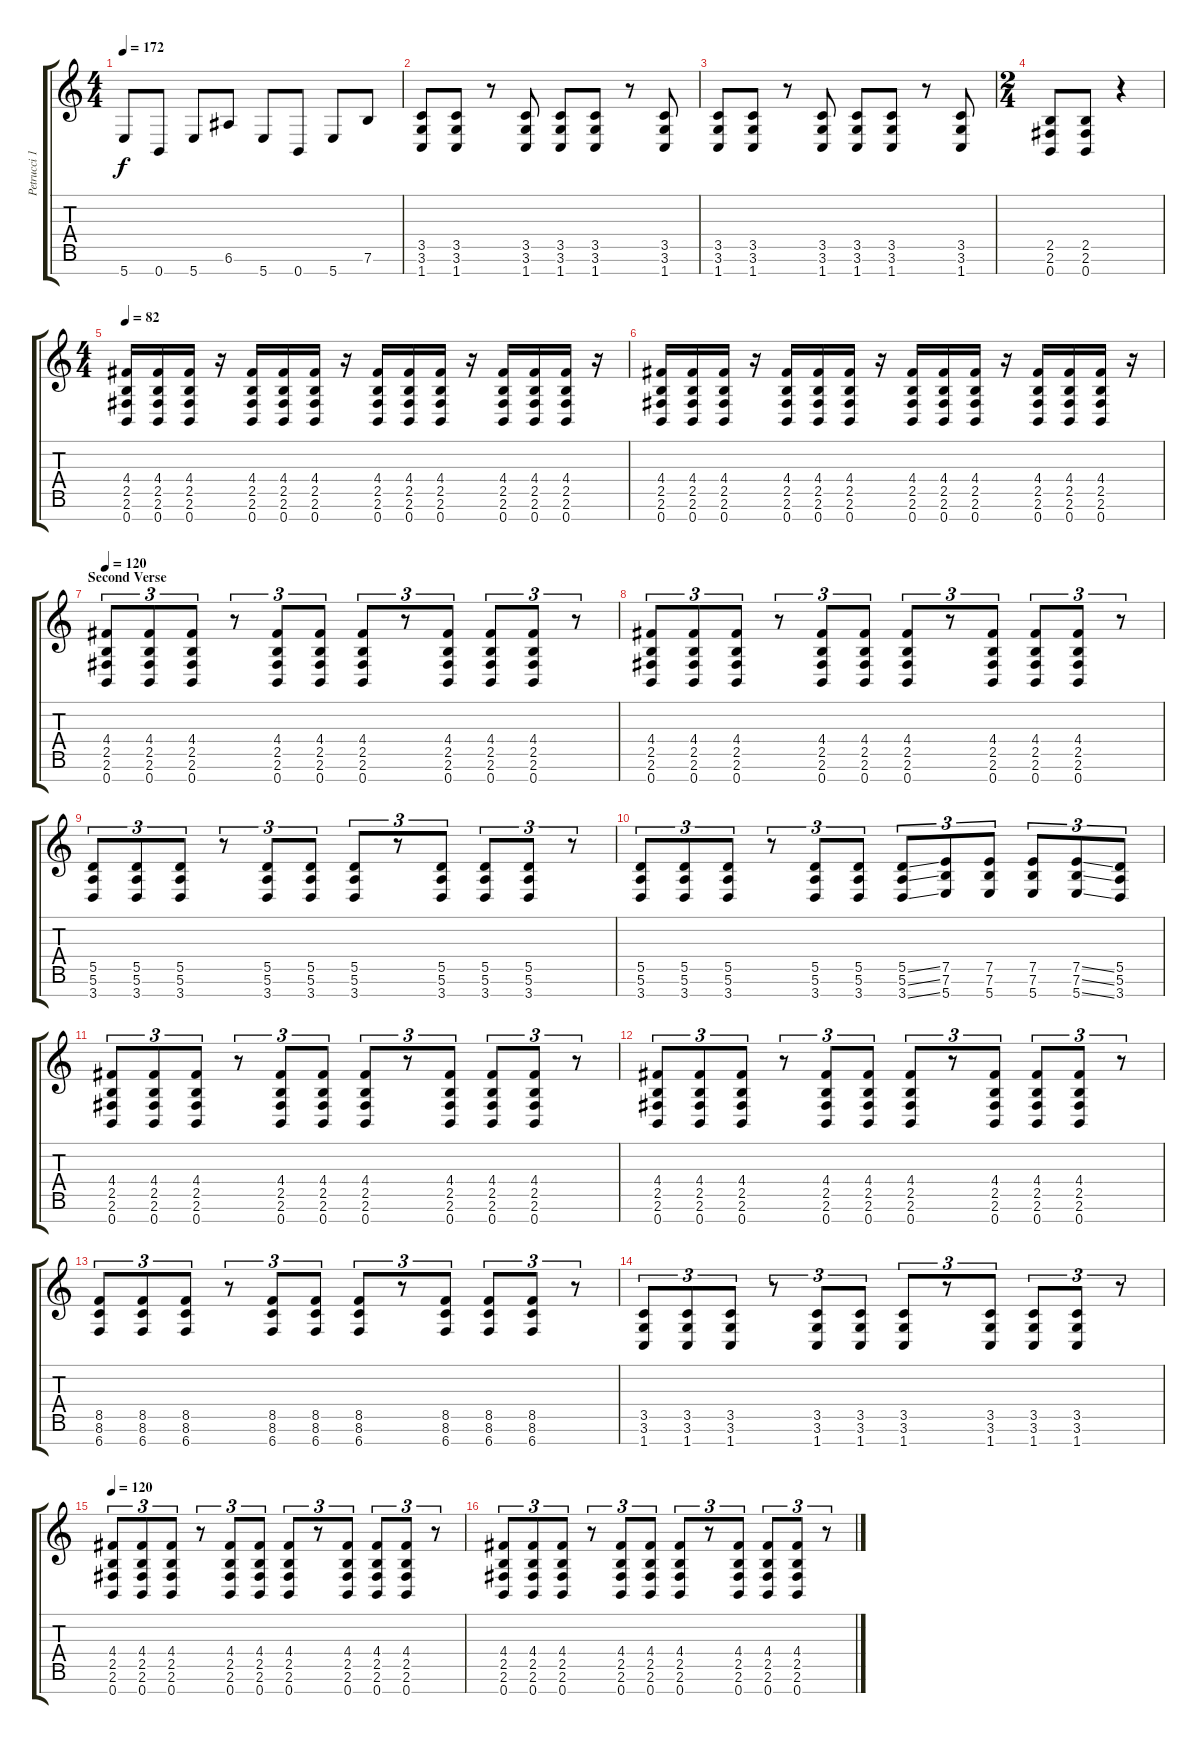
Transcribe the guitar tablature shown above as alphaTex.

\track ("Petrucci 1" "Petrucci 1") {instrument overdrivenguitar}
\staff {score tabs}
\tuning (E4 B3 G3 D3 A2 E2 B1) {hide}
\ts (4 4)
\tempo 172
\clef g2
\ks c
5.7.8{dy f} 0.7.8 5.7.8 6.6.8 5.7.8 0.7.8 5.7.8 7.6.8 |
(3.5 3.6 1.7).8 (3.5 3.6 1.7).8 r.8 (3.5 3.6 1.7).8 (3.5 3.6 1.7).8 (3.5 3.6 1.7).8 r.8 (3.5 3.6 1.7).8 |
(3.5 3.6 1.7).8 (3.5 3.6 1.7).8 r.8 (3.5 3.6 1.7).8 (3.5 3.6 1.7).8 (3.5 3.6 1.7).8 r.8 (3.5 3.6 1.7).8 |
\ts (2 4)
(2.5 2.6 0.7).8 (2.5 2.6 0.7).8 r.4 |
\ts (4 4)
\tempo 82
(4.4 2.5 2.6 0.7).16 (4.4 2.5 2.6 0.7).16 (4.4 2.5 2.6 0.7).16 r.16 (4.4 2.5 2.6 0.7).16 (4.4 2.5 2.6 0.7).16 (4.4 2.5 2.6 0.7).16 r.16 (4.4 2.5 2.6 0.7).16 (4.4 2.5 2.6 0.7).16 (4.4 2.5 2.6 0.7).16 r.16 (4.4 2.5 2.6 0.7).16 (4.4 2.5 2.6 0.7).16 (4.4 2.5 2.6 0.7).16 r.16 |
(4.4 2.5 2.6 0.7).16 (4.4 2.5 2.6 0.7).16 (4.4 2.5 2.6 0.7).16 r.16 (4.4 2.5 2.6 0.7).16 (4.4 2.5 2.6 0.7).16 (4.4 2.5 2.6 0.7).16 r.16 (4.4 2.5 2.6 0.7).16 (4.4 2.5 2.6 0.7).16 (4.4 2.5 2.6 0.7).16 r.16 (4.4 2.5 2.6 0.7).16 (4.4 2.5 2.6 0.7).16 (4.4 2.5 2.6 0.7).16 r.16 |
\section ("" "Second Verse")
\tempo 120
(4.4 2.5 2.6 0.7).8{tu (3 2)} (4.4 2.5 2.6 0.7).8{tu (3 2)} (4.4 2.5 2.6 0.7).8{tu (3 2)} r.8{tu (3 2)} (4.4 2.5 2.6 0.7).8{tu (3 2)} (4.4 2.5 2.6 0.7).8{tu (3 2)} (4.4 2.5 2.6 0.7).8{tu (3 2)} r.8{tu (3 2)} (4.4 2.5 2.6 0.7).8{tu (3 2)} (4.4 2.5 2.6 0.7).8{tu (3 2)} (4.4 2.5 2.6 0.7).8{tu (3 2)} r.8{tu (3 2)} |
(4.4 2.5 2.6 0.7).8{tu (3 2)} (4.4 2.5 2.6 0.7).8{tu (3 2)} (4.4 2.5 2.6 0.7).8{tu (3 2)} r.8{tu (3 2)} (4.4 2.5 2.6 0.7).8{tu (3 2)} (4.4 2.5 2.6 0.7).8{tu (3 2)} (4.4 2.5 2.6 0.7).8{tu (3 2)} r.8{tu (3 2)} (4.4 2.5 2.6 0.7).8{tu (3 2)} (4.4 2.5 2.6 0.7).8{tu (3 2)} (4.4 2.5 2.6 0.7).8{tu (3 2)} r.8{tu (3 2)} |
(5.5 5.6 3.7).8{tu (3 2)} (5.5 5.6 3.7).8{tu (3 2)} (5.5 5.6 3.7).8{tu (3 2)} r.8{tu (3 2)} (5.5 5.6 3.7).8{tu (3 2)} (5.5 5.6 3.7).8{tu (3 2)} (5.5 5.6 3.7).8{tu (3 2)} r.8{tu (3 2)} (5.5 5.6 3.7).8{tu (3 2)} (5.5 5.6 3.7).8{tu (3 2)} (5.5 5.6 3.7).8{tu (3 2)} r.8{tu (3 2)} |
(5.5 5.6 3.7).8{tu (3 2)} (5.5 5.6 3.7).8{tu (3 2)} (5.5 5.6 3.7).8{tu (3 2)} r.8{tu (3 2)} (5.5 5.6 3.7).8{tu (3 2)} (5.5 5.6 3.7).8{tu (3 2)} (5.5{ss} 5.6{ss} 3.7{ss}).8{tu (3 2)} (7.5 7.6 5.7).8{tu (3 2)} (7.5 7.6 5.7).8{tu (3 2)} (7.5 7.6 5.7).8{tu (3 2)} (7.5{ss} 7.6{ss} 5.7{ss}).8{tu (3 2)} (5.5 5.6 3.7).8{tu (3 2)} |
(4.4 2.5 2.6 0.7).8{tu (3 2)} (4.4 2.5 2.6 0.7).8{tu (3 2)} (4.4 2.5 2.6 0.7).8{tu (3 2)} r.8{tu (3 2)} (4.4 2.5 2.6 0.7).8{tu (3 2)} (4.4 2.5 2.6 0.7).8{tu (3 2)} (4.4 2.5 2.6 0.7).8{tu (3 2)} r.8{tu (3 2)} (4.4 2.5 2.6 0.7).8{tu (3 2)} (4.4 2.5 2.6 0.7).8{tu (3 2)} (4.4 2.5 2.6 0.7).8{tu (3 2)} r.8{tu (3 2)} |
(4.4 2.5 2.6 0.7).8{tu (3 2)} (4.4 2.5 2.6 0.7).8{tu (3 2)} (4.4 2.5 2.6 0.7).8{tu (3 2)} r.8{tu (3 2)} (4.4 2.5 2.6 0.7).8{tu (3 2)} (4.4 2.5 2.6 0.7).8{tu (3 2)} (4.4 2.5 2.6 0.7).8{tu (3 2)} r.8{tu (3 2)} (4.4 2.5 2.6 0.7).8{tu (3 2)} (4.4 2.5 2.6 0.7).8{tu (3 2)} (4.4 2.5 2.6 0.7).8{tu (3 2)} r.8{tu (3 2)} |
(8.5 8.6 6.7).8{tu (3 2)} (8.5 8.6 6.7).8{tu (3 2)} (8.5 8.6 6.7).8{tu (3 2)} r.8{tu (3 2)} (8.5 8.6 6.7).8{tu (3 2)} (8.5 8.6 6.7).8{tu (3 2)} (8.5 8.6 6.7).8{tu (3 2)} r.8{tu (3 2)} (8.5 8.6 6.7).8{tu (3 2)} (8.5 8.6 6.7).8{tu (3 2)} (8.5 8.6 6.7).8{tu (3 2)} r.8{tu (3 2)} |
(3.5 3.6 1.7).8{tu (3 2)} (3.5 3.6 1.7).8{tu (3 2)} (3.5 3.6 1.7).8{tu (3 2)} r.8{tu (3 2)} (3.5 3.6 1.7).8{tu (3 2)} (3.5 3.6 1.7).8{tu (3 2)} (3.5 3.6 1.7).8{tu (3 2)} r.8{tu (3 2)} (3.5 3.6 1.7).8{tu (3 2)} (3.5 3.6 1.7).8{tu (3 2)} (3.5 3.6 1.7).8{tu (3 2)} r.8{tu (3 2)} |
\tempo 120
(4.4 2.5 2.6 0.7).8{tu (3 2)} (4.4 2.5 2.6 0.7).8{tu (3 2)} (4.4 2.5 2.6 0.7).8{tu (3 2)} r.8{tu (3 2)} (4.4 2.5 2.6 0.7).8{tu (3 2)} (4.4 2.5 2.6 0.7).8{tu (3 2)} (4.4 2.5 2.6 0.7).8{tu (3 2)} r.8{tu (3 2)} (4.4 2.5 2.6 0.7).8{tu (3 2)} (4.4 2.5 2.6 0.7).8{tu (3 2)} (4.4 2.5 2.6 0.7).8{tu (3 2)} r.8{tu (3 2)} |
(4.4 2.5 2.6 0.7).8{tu (3 2)} (4.4 2.5 2.6 0.7).8{tu (3 2)} (4.4 2.5 2.6 0.7).8{tu (3 2)} r.8{tu (3 2)} (4.4 2.5 2.6 0.7).8{tu (3 2)} (4.4 2.5 2.6 0.7).8{tu (3 2)} (4.4 2.5 2.6 0.7).8{tu (3 2)} r.8{tu (3 2)} (4.4 2.5 2.6 0.7).8{tu (3 2)} (4.4 2.5 2.6 0.7).8{tu (3 2)} (4.4 2.5 2.6 0.7).8{tu (3 2)} r.8{tu (3 2)}
